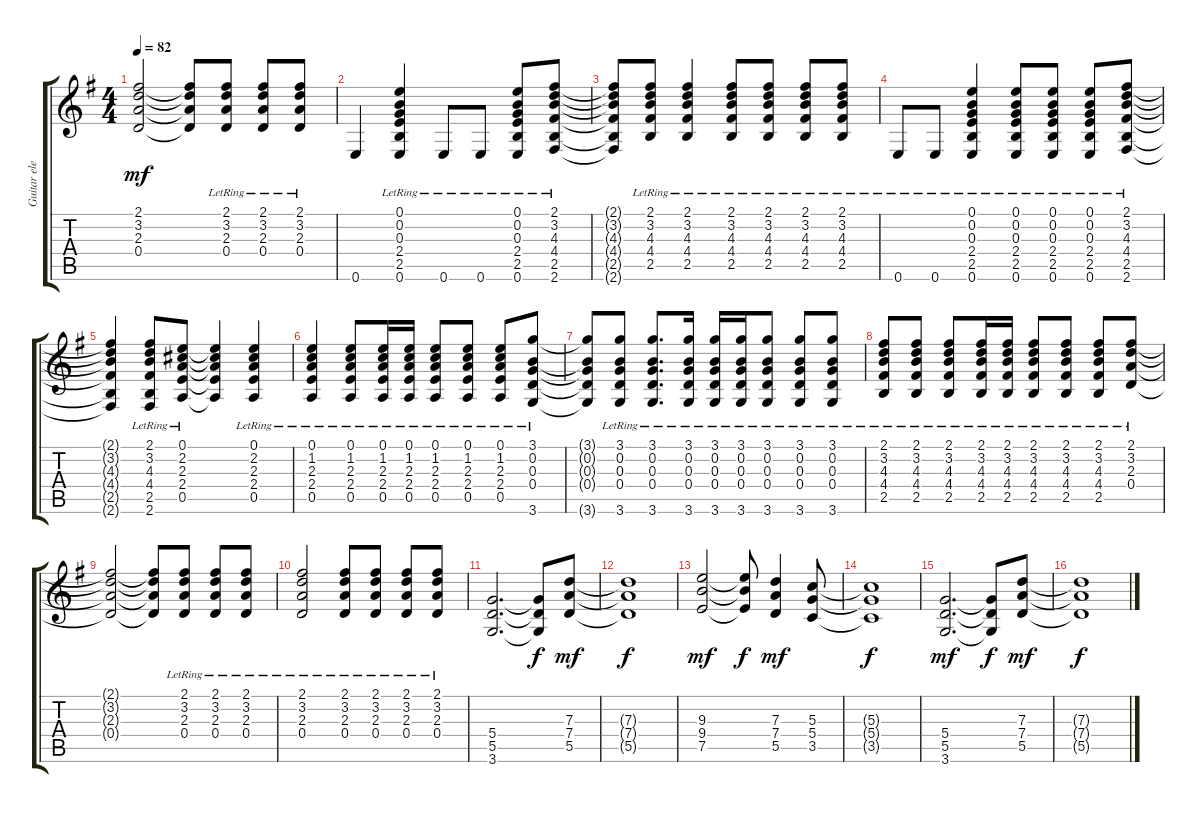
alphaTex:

\track ("Guitar electric" "Guitar ele") {instrument electricguitarjazz}
\staff {score tabs}
\tuning (E4 B3 G3 D3 A2 E2) {hide}
\ts (4 4)
\tempo 82
\clef g2
\ks eminor
(2.1{t} 3.2{t} 2.3{t} 0.4{t}).2{dy mf} (2.1{t} 3.2{t} 2.3{t} 0.4{t}).8 (2.1{lr} 3.2{lr} 2.3{lr} 0.4{lr}).8 (2.1{lr} 3.2{lr} 2.3{lr} 0.4{lr}).8 (2.1{lr} 3.2{lr} 2.3{lr} 0.4{lr}).8 |
0.6.4 (0.1{lr} 0.2{lr} 0.3{lr} 2.4{lr} 2.5{lr} 0.6{lr}).4 0.6{lr}.8 0.6{lr}.8 (0.1{lr} 0.2{lr} 0.3{lr} 2.4{lr} 2.5{lr} 0.6{lr}).8 (2.1{lr} 3.2{lr} 4.3{lr} 4.4{lr} 2.5{lr} 2.6{lr}).8 |
(2.1{t} 3.2{t} 4.3{t} 4.4{t} 2.5{t} 2.6{t}).8 (2.1{lr} 3.2{lr} 4.3{lr} 4.4{lr} 2.5{lr}).8 (2.1{lr} 3.2{lr} 4.3{lr} 4.4{lr} 2.5{lr}).4 (2.1{lr} 3.2{lr} 4.3{lr} 4.4{lr} 2.5{lr}).8 (2.1{lr} 3.2{lr} 4.3{lr} 4.4{lr} 2.5{lr}).8 (2.1{lr} 3.2{lr} 4.3{lr} 4.4{lr} 2.5{lr}).8 (2.1{lr} 3.2{lr} 4.3{lr} 4.4{lr} 2.5{lr}).8 |
0.6{lr}.8 0.6{lr}.8 (0.1{lr} 0.2{lr} 0.3{lr} 2.4{lr} 2.5{lr} 0.6{lr}).4 (0.1{lr} 0.2{lr} 0.3{lr} 2.4{lr} 2.5{lr} 0.6{lr}).8 (0.1{lr} 0.2{lr} 0.3{lr} 2.4{lr} 2.5{lr} 0.6{lr}).8 (0.1{lr} 0.2{lr} 0.3{lr} 2.4{lr} 2.5{lr} 0.6{lr}).8 (2.1{lr} 3.2{lr} 4.3{lr} 4.4{lr} 2.5{lr} 2.6{lr}).8 |
(2.1{t} 3.2{t} 4.3{t} 4.4{t} 2.5{t} 2.6{t}).4 (2.1{lr} 3.2{lr} 4.3{lr} 4.4{lr} 2.5{lr} 2.6{lr}).8 (0.1{lr} 2.2{lr} 2.3{lr} 2.4{lr} 0.5{lr}).8 (0.1{t} 2.2{t} 2.3{t} 2.4{t} 0.5{t}).4 (0.1{lr} 2.2{lr} 2.3{lr} 2.4{lr} 0.5{lr}).4 |
(0.1{lr} 1.2{lr} 2.3{lr} 2.4{lr} 0.5{lr}).4 (0.1{lr} 1.2{lr} 2.3{lr} 2.4{lr} 0.5{lr}).8 (0.1{lr} 1.2{lr} 2.3{lr} 2.4{lr} 0.5{lr}).16 (0.1{lr} 1.2{lr} 2.3{lr} 2.4{lr} 0.5{lr}).16 (0.1{lr} 1.2{lr} 2.3{lr} 2.4{lr} 0.5{lr}).8 (0.1{lr} 1.2{lr} 2.3{lr} 2.4{lr} 0.5{lr}).8 (0.1{lr} 1.2{lr} 2.3{lr} 2.4{lr} 0.5{lr}).8 (3.1{lr} 0.2{lr} 0.3{lr} 0.4{lr} 3.6{lr}).8 |
(3.1{t} 0.2{t} 0.3{t} 0.4{t} 3.6{t}).8 (3.1{lr} 0.2{lr} 0.3{lr} 0.4{lr} 3.6{lr}).8 (3.1{lr} 0.2{lr} 0.3{lr} 0.4{lr} 3.6{lr}).8{d} (3.1{lr} 0.2{lr} 0.3{lr} 0.4{lr} 3.6{lr}).16 (3.1{lr} 0.2{lr} 0.3{lr} 0.4{lr} 3.6{lr}).16 (3.1{lr} 0.2{lr} 0.3{lr} 0.4{lr} 3.6{lr}).16 (3.1{lr} 0.2{lr} 0.3{lr} 0.4{lr} 3.6{lr}).8 (3.1{lr} 0.2{lr} 0.3{lr} 0.4{lr} 3.6{lr}).8 (3.1{lr} 0.2{lr} 0.3{lr} 0.4{lr} 3.6{lr}).8 |
(2.1{lr} 3.2{lr} 4.3{lr} 4.4{lr} 2.5{lr}).8 (2.1{lr} 3.2{lr} 4.3{lr} 4.4{lr} 2.5{lr}).8 (2.1{lr} 3.2{lr} 4.3{lr} 4.4{lr} 2.5{lr}).8 (2.1{lr} 3.2{lr} 4.3{lr} 4.4{lr} 2.5{lr}).16 (2.1{lr} 3.2{lr} 4.3{lr} 4.4{lr} 2.5{lr}).16 (2.1{lr} 3.2{lr} 4.3{lr} 4.4{lr} 2.5{lr}).8 (2.1{lr} 3.2{lr} 4.3{lr} 4.4{lr} 2.5{lr}).8 (2.1{lr} 3.2{lr} 4.3{lr} 4.4{lr} 2.5{lr}).8 (2.1{lr} 3.2{lr} 2.3{lr} 0.4{lr}).8 |
(2.1{t} 3.2{t} 2.3{t} 0.4{t}).2 (2.1{t} 3.2{t} 2.3{t} 0.4{t}).8 (2.1{lr} 3.2{lr} 2.3{lr} 0.4{lr}).8 (2.1{lr} 3.2{lr} 2.3{lr} 0.4{lr}).8 (2.1{lr} 3.2{lr} 2.3{lr} 0.4{lr}).8 |
(2.1{lr} 3.2{lr} 2.3{lr} 0.4{lr}).2 (2.1{lr} 3.2{lr} 2.3{lr} 0.4{lr}).8 (2.1{lr} 3.2{lr} 2.3{lr} 0.4{lr}).8 (2.1{lr} 3.2{lr} 2.3{lr} 0.4{lr}).8 (2.1{lr} 3.2{lr} 2.3{lr} 0.4{lr}).8 |
(5.4 5.5 3.6).2{d} (5.4{t} 5.5{t} 3.6{t}).8{dy f} (7.3 7.4 5.5).8{dy mf} |
(7.3{t} 7.4{t} 5.5{t}).1{dy f} |
(9.3 9.4 7.5).2{dy mf} (9.3{t} 9.4{t} 7.5{t}).8{dy f} (7.3 7.4 5.5).4{dy mf} (5.3 5.4 3.5).8 |
(5.3{t} 5.4{t} 3.5{t}).1{dy f} |
(5.4 5.5 3.6).2{d dy mf} (5.4{t} 5.5{t} 3.6{t}).8{dy f} (7.3 7.4 5.5).8{dy mf} |
(7.3{t} 7.4{t} 5.5{t}).1{dy f}
